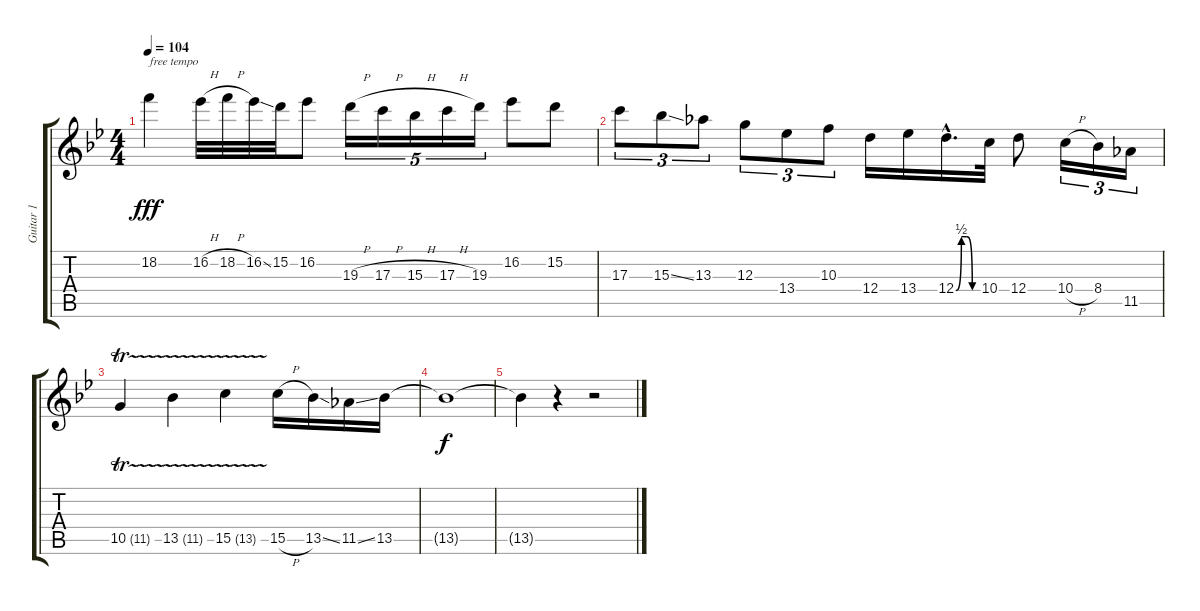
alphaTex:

\track ("Guitar 1" "Guitar 1") {instrument distortionguitar}
\staff {score tabs}
\tuning (E4 B3 G3 D3 A2 E2) {hide}
\ts (4 4)
\tempo 104
\clef g2
\ks bb
18.2.4{txt "free tempo" dy fff} 16.2{h}.32 18.2{h}.32 16.2{ss}.32 15.2.32 16.2.8 19.3{h}.16{tu (5 4)} 17.3{h}.16{tu (5 4)} 15.3{h}.16{tu (5 4)} 17.3{h}.16{tu (5 4)} 19.3.16{tu (5 4)} 16.2.8 15.2.8 |
17.3.8{tu (3 2)} 15.3{ss}.8{tu (3 2)} 13.3.8{tu (3 2)} 12.3.8{tu (3 2)} 13.4.8{tu (3 2)} 10.3.8{tu (3 2)} 12.4.16 13.4.16 12.4{be (custom 0 0 15 2 30 2 45 0 60 0) hac}.16{d} 10.4.32 12.4.8 10.4{h}.16{tu (3 2)} 8.4.16{tu (3 2)} 11.5.16{tu (3 2)} |
10.5{tr (11 32)}.4 13.5{tr (11 32)}.4 15.5{tr (13 32)}.4 15.5{h}.16 13.5{ss}.16 11.5{ss}.16 13.5.16 |
13.5{t}.1{dy f} |
13.5{t}.4 r.4 r.2
